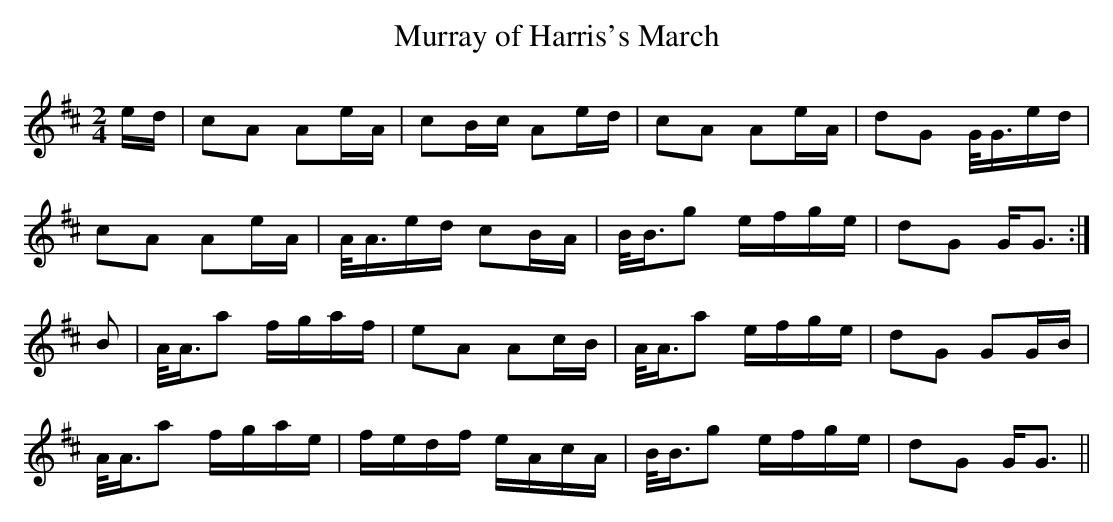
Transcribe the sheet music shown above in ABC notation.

X:1
T:Murray of Harris's March
M:2/4
L:1/8
K:Amix
e/d/|cA Ae/A/|cB/c/ Ae/d/|cA Ae/A/|dG G/<G/e/d/|
cA Ae/A/|A/<A/e/d/ cB/A/|B/<B/g e/f/g/e/|dG G<G:|
B|A/<A/a f/g/a/f/|eA Ac/B/|A/<A/a e/f/g/e/|dG GG/B/|
A/<A/a f/g/a/e/|f/e/d/f/ e/A/c/A/|B/<B/g e/f/g/e/|dG G<G||
